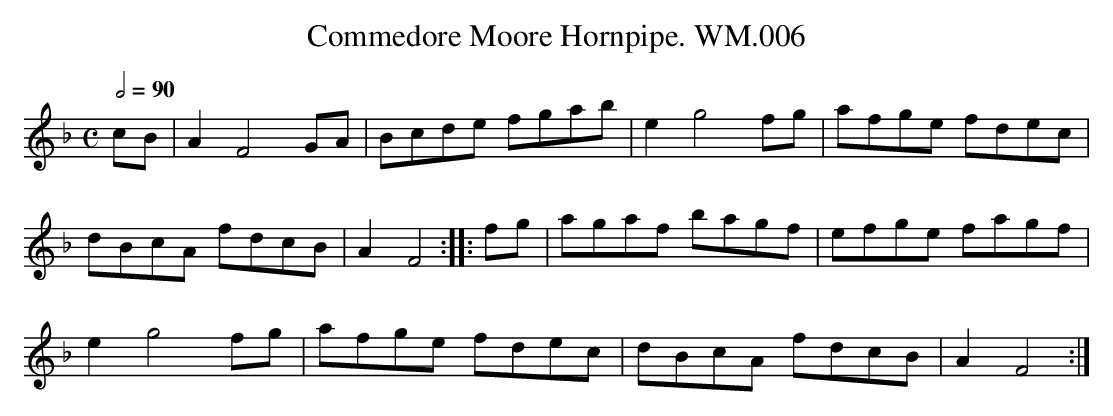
X:1
T:Commedore Moore Hornpipe. WM.006
M:C
L:1/8
Q:1/2=90
K:F
cB|A2F4GA|Bcde fgab|e2g4fg|afge fdec|
dBcA fdcB|A2F4:|\\
|:fg|agaf bagf|efge fagf|
e2g4fg|afge fdec|dBcA fdcB|A2F4:|
